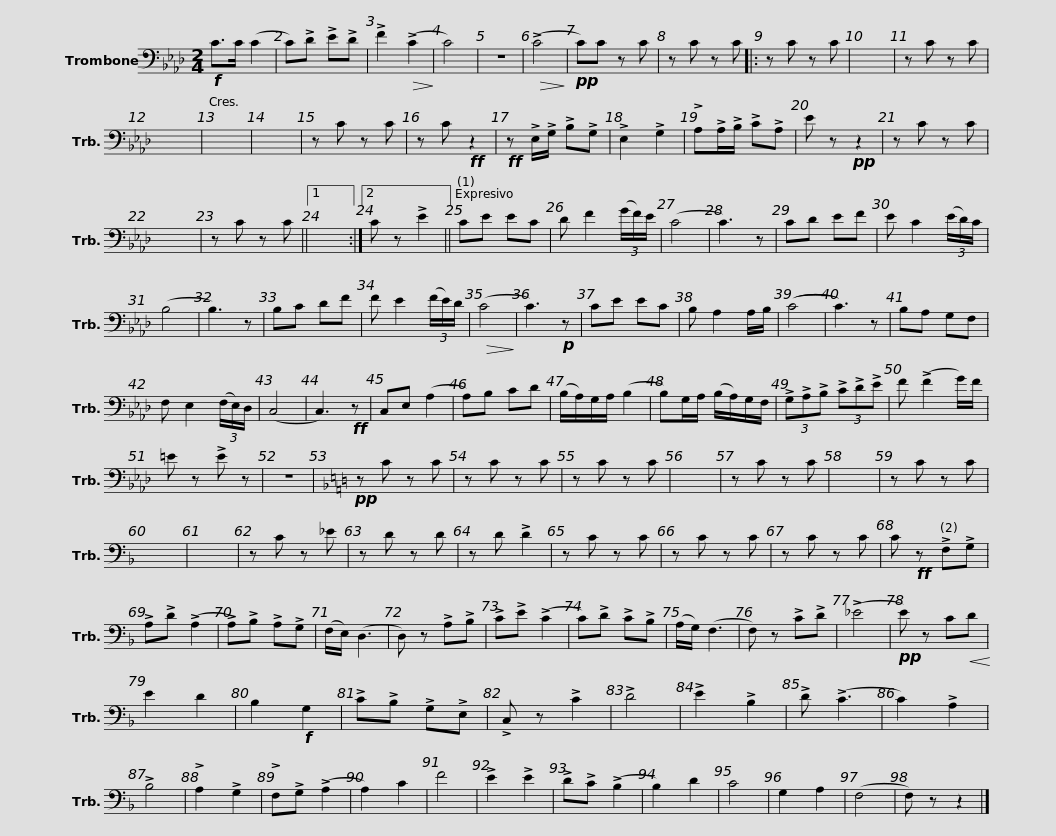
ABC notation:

X:1
L:1/8
M:2/4
I:linebreak $
K:Ab
V:1 bass
V:1
!f! C>C (C2 | C)!>!D !>!E!>!D | !>!F2!>(! (!>!C2!>)! | C4) | z4 | %5
!>(! (!>!C4!>)! |!pp! C)C z C | z C z C |: z C z C |$ x4 | %10
 z C z C | x4 | x4 | x4 | z C z C | %15
 z C!ff! z2 |!ff! z !>!E,/!>!G,/ !>!B,!>!G, | !>!E,2 !>!G,2 | !>!A,!>!A,/!>!B,/ !>!C!>!A, |$ E z!pp! z2 | %20
 z C z C | x4 | z C z C ||1 x4 :|2 C z !>!E2 || %25
 CE EC | D F2 (3(G/F/)E/ | (C4 |$ C3) z | CD EF | %30
 E C2 (3(E/D/)C/ | (B,4 | B,3) z | B,C DF | F E2 (3(F/E/)D/ | %35
!>(! (C4!>)! |$ C3)!p! z | CE EC | B, A,2 A,/B,/ | ((C4 | %40
 C3)) z | B,A, G,F, | F, E,2 (3(F,/E,/)D,/ | (C,4 | C,3)!ff! z | %45
 C,E, (A,2 |$ A,)B, CD | (B,/A,/)G,/A,/ (B,2 | B,)G,/A,/ (B,/A,/)G,/F,/ | (3!>!G,!>!A,!>!B, (3!>!C!>!D!>!E | %50
 F (!>!F2 G/)F/ |$ =E z !>!E z | z4 |[K:F]!pp! z C z C | z C z C | %55
 z C z C | x4 | z C z C | x4 | z C z C |$ %60
 x4 | x4 | z C z _E | z D z D | z D !>!D2 | %65
 z C z C | z C z C | z C z C | C!ff! z !>!F,!>!G, |$ !>!A,!>!D (!>!A,2 | %70
 !>!A,)!>!B, !>!A,!>!G, | (F,/E,/) (D,3 | D,) z !>!A,!>!B, | !>!C!>!E (!>!C2 | C)!>!D !>!C!>!B, | %75
 (A,/G,/) (F,3 | F,) z !>!C!>!D |$ (!>!_E4 |!pp! E) z C!<(!D!<)! | E2 D2 | %80
 B,2!f! G,2 | !>!C!>!B, !>!G,!>!E, | !>!C, z !>!C2 | !>!D4 | !>!E2 !>!B,2 | %85
 !>!D (!>!C3 | C2) !>!A,2 | !>!B,4 | !>!A,2 !>!G,2 |$ !>!F,!>!G, (!>!A,2 | %90
 A,2) C2 | F4 | !>!E2 !>!E2 | !>!D!>!C (!>!B,2 | B,2) D2 | %95
 C4 | G,2 A,2 | (F,4 | F,) z z2 |] %99
